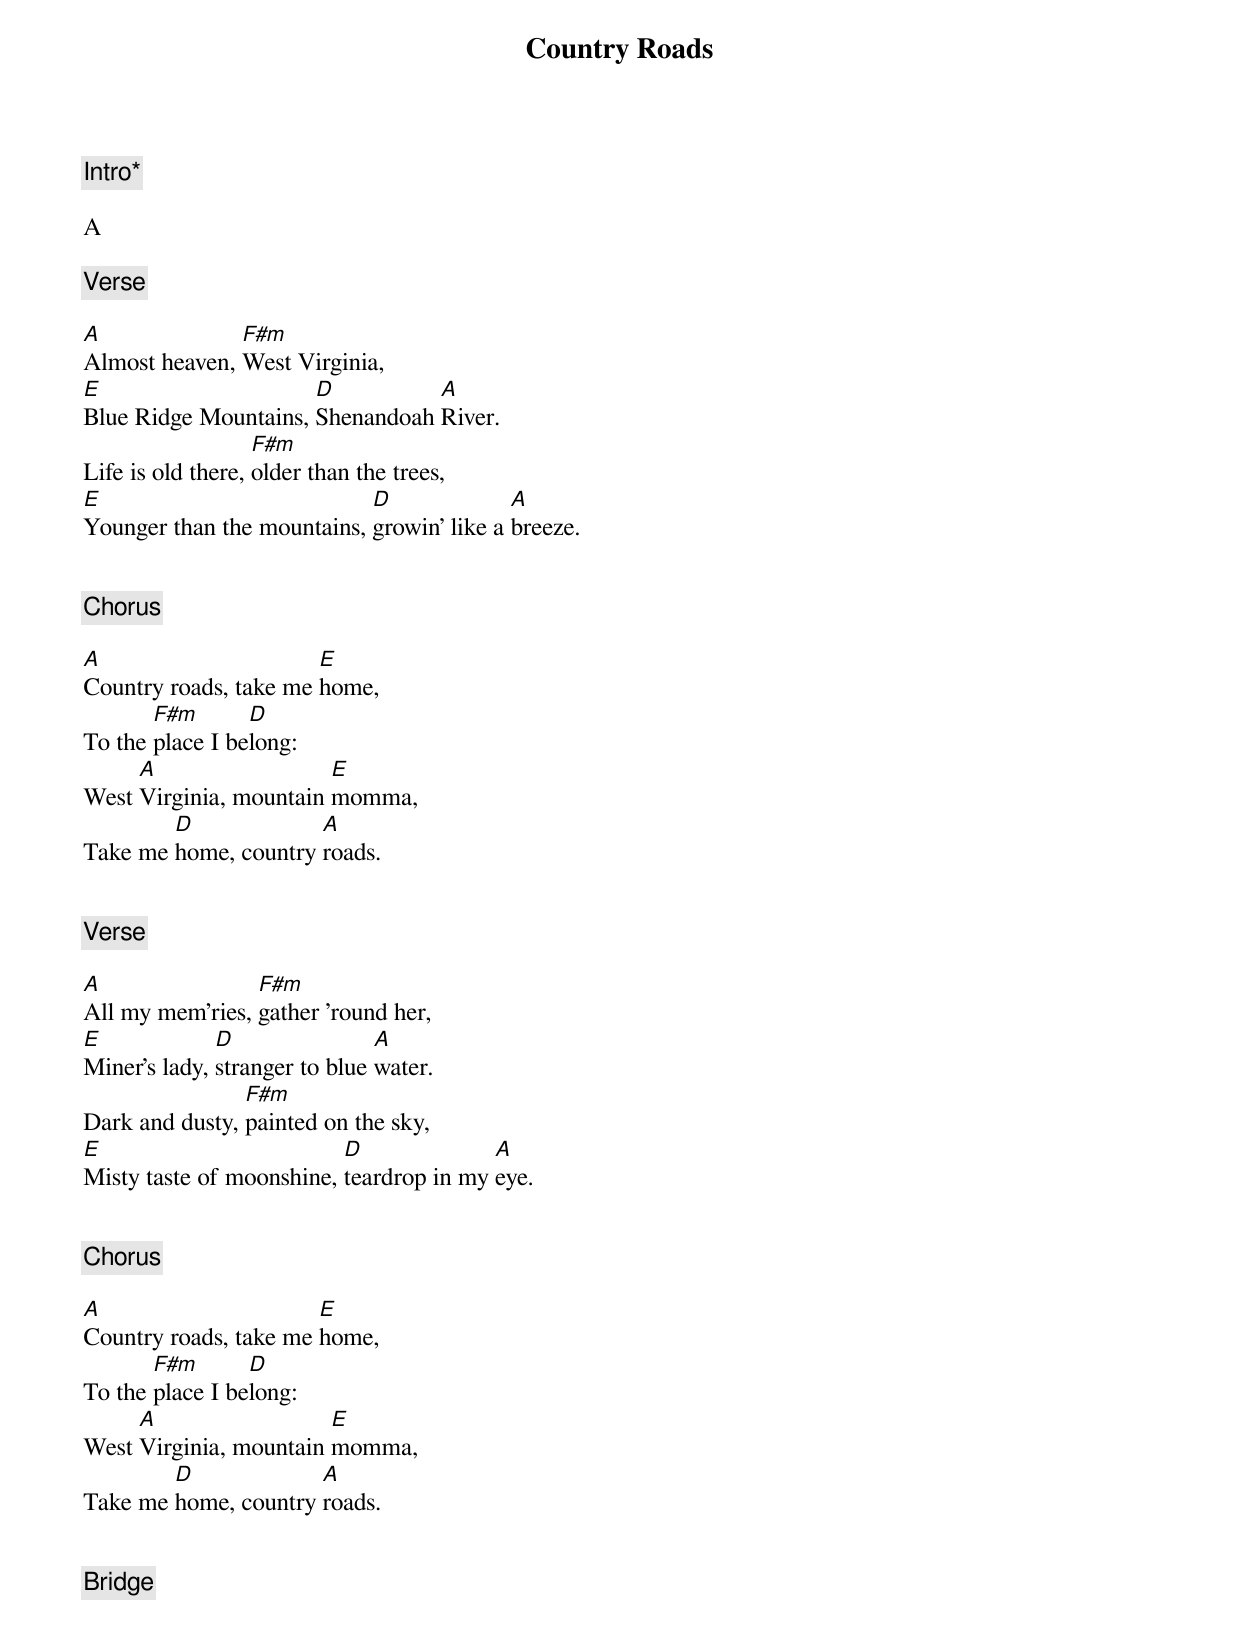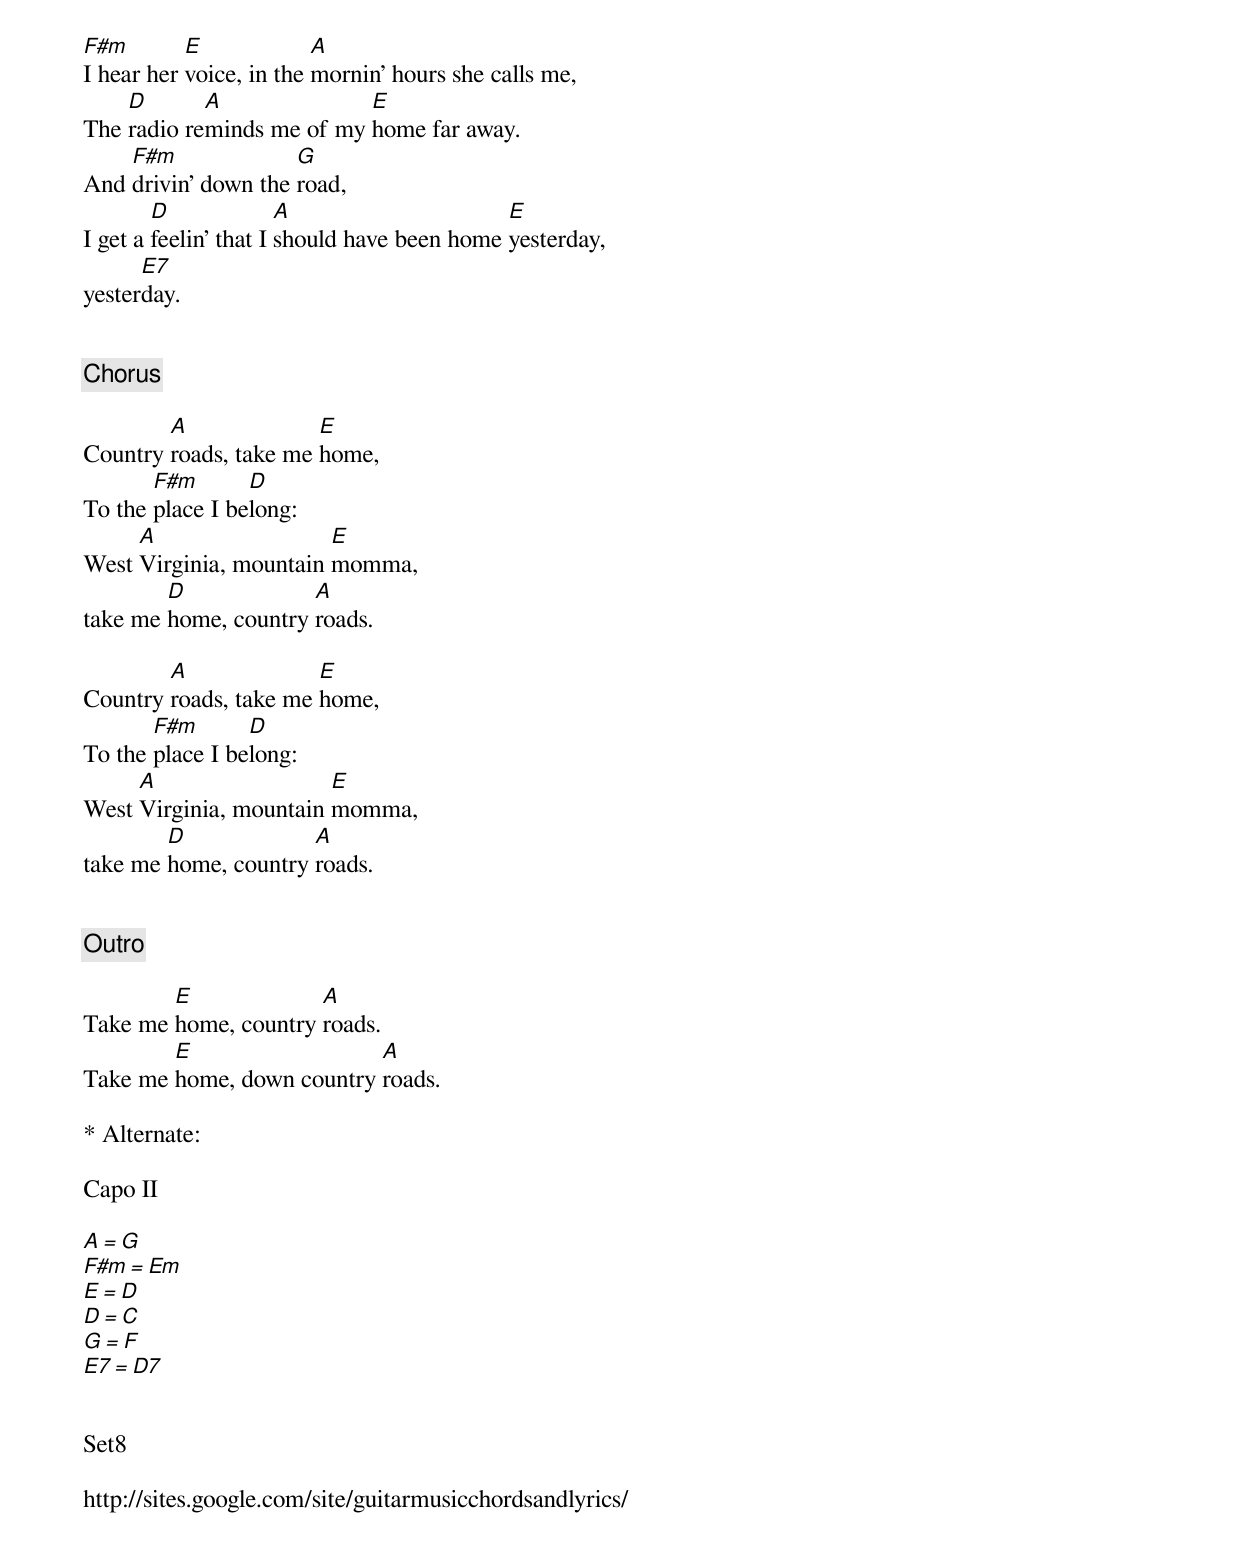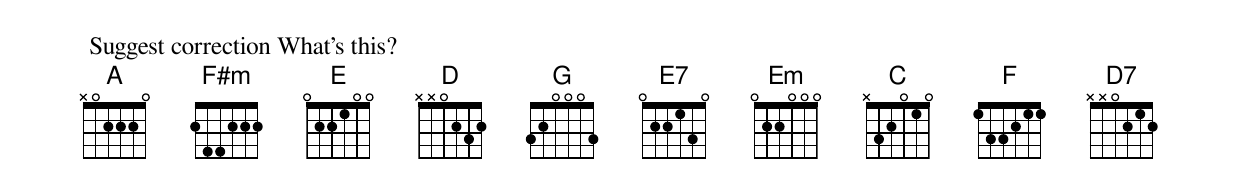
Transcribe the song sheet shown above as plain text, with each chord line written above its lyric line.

Country Roads
John Denver 1971

[Intro]*

A

[Verse]

A              F#m
Almost heaven, West Virginia,
E                     D          A
Blue Ridge Mountains, Shenandoah River.
                   F#m
Life is old there, older than the trees,
E                           D              A
Younger than the mountains, growin' like a breeze.


[Chorus]

A                      E
Country roads, take me home,
       F#m       D
To the place I belong:
     A                  E
West Virginia, mountain momma,
        D             A
Take me home, country roads.


[Verse]

A                F#m
All my mem'ries, gather 'round her,
E             D                A
Miner's lady, stranger to blue water.
                F#m
Dark and dusty, painted on the sky,
E                         D              A
Misty taste of moonshine, teardrop in my eye.


[Chorus]

A                      E
Country roads, take me home,
       F#m       D
To the place I belong:
     A                  E
West Virginia, mountain momma,
        D             A
Take me home, country roads.


[Bridge]

F#m        E             A
I hear her voice, in the mornin' hours she calls me,
    D       A              E
The radio reminds me of my home far away.
    F#m              G
And drivin' down the road,
        D              A                     E
I get a feelin' that I should have been home yesterday,
      E7
yesterday.


[Chorus]

        A              E
Country roads, take me home,
       F#m       D
To the place I belong:
     A                  E
West Virginia, mountain momma,
        D             A
take me home, country roads.

        A              E
Country roads, take me home,
       F#m       D
To the place I belong:
     A                  E
West Virginia, mountain momma,
        D             A
take me home, country roads.


[Outro]

        E             A
Take me home, country roads.
        E                  A
Take me home, down country roads.

* Alternate:

Capo II

A   = G
F#m = Em
E   = D
D   = C
G   = F
E7  = D7


Set8

http://sites.google.com/site/guitarmusicchordsandlyrics/
 Suggest correction What's this?
